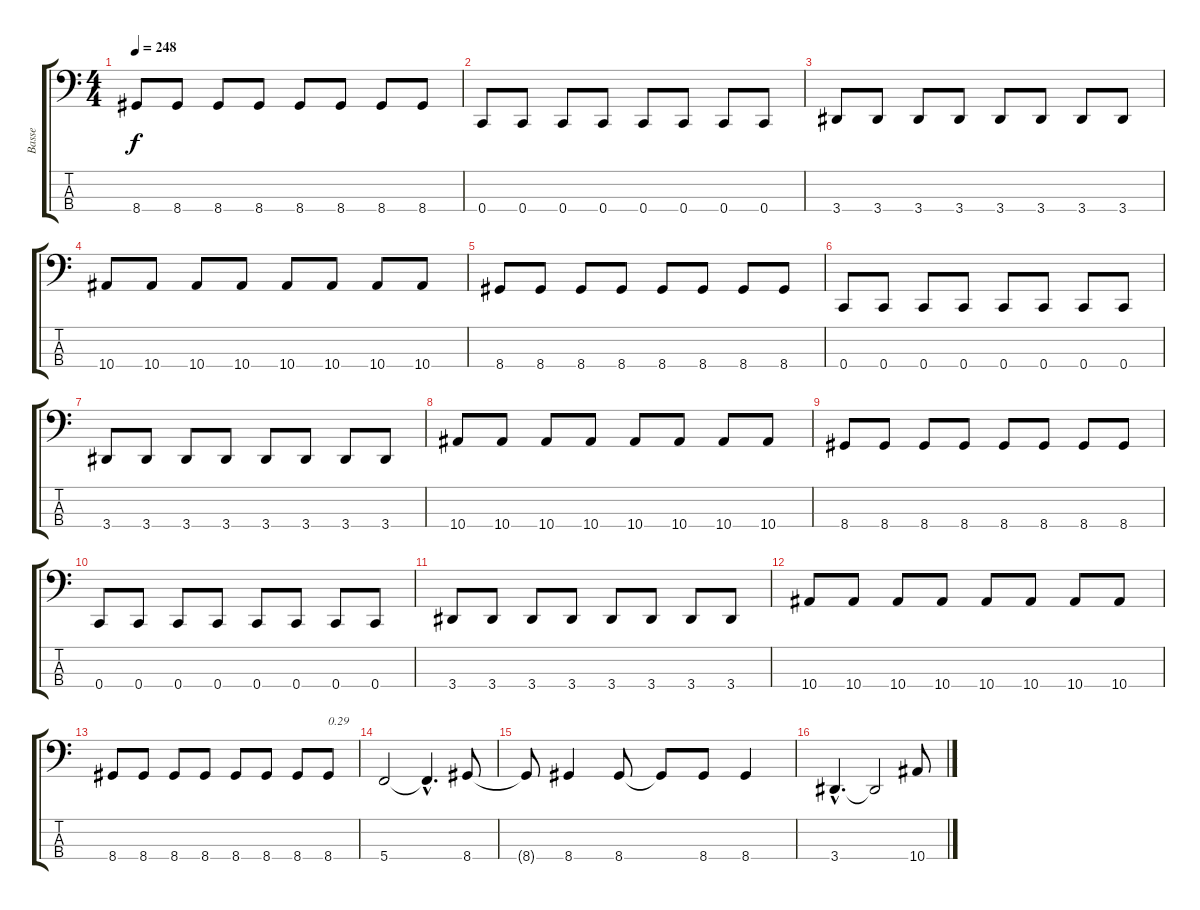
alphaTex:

\track ("Basse" "Basse") {instrument electricbasspick}
\staff {score tabs}
\tuning (F2 C2 G1 C1) {hide}
\ts (4 4)
\tempo 248
\clef f4
\ks c
8.4.8{dy f} 8.4.8 8.4.8 8.4.8 8.4.8 8.4.8 8.4.8 8.4.8 |
0.4.8 0.4.8 0.4.8 0.4.8 0.4.8 0.4.8 0.4.8 0.4.8 |
3.4.8 3.4.8 3.4.8 3.4.8 3.4.8 3.4.8 3.4.8 3.4.8 |
10.4.8 10.4.8 10.4.8 10.4.8 10.4.8 10.4.8 10.4.8 10.4.8 |
8.4.8 8.4.8 8.4.8 8.4.8 8.4.8 8.4.8 8.4.8 8.4.8 |
0.4.8 0.4.8 0.4.8 0.4.8 0.4.8 0.4.8 0.4.8 0.4.8 |
3.4.8 3.4.8 3.4.8 3.4.8 3.4.8 3.4.8 3.4.8 3.4.8 |
10.4.8 10.4.8 10.4.8 10.4.8 10.4.8 10.4.8 10.4.8 10.4.8 |
8.4.8 8.4.8 8.4.8 8.4.8 8.4.8 8.4.8 8.4.8 8.4.8 |
0.4.8 0.4.8 0.4.8 0.4.8 0.4.8 0.4.8 0.4.8 0.4.8 |
3.4.8 3.4.8 3.4.8 3.4.8 3.4.8 3.4.8 3.4.8 3.4.8 |
10.4.8 10.4.8 10.4.8 10.4.8 10.4.8 10.4.8 10.4.8 10.4.8 |
8.4.8 8.4.8 8.4.8 8.4.8 8.4.8 8.4.8 8.4.8 8.4.8{txt "0.29"} |
5.4.2 5.4{hac t}.4{d} 8.4.8 |
8.4{t}.8 8.4.4 8.4.8 8.4{t}.8 8.4.8 8.4.4 |
3.4{hac}.4{d} 3.4{t}.2 10.4.8
